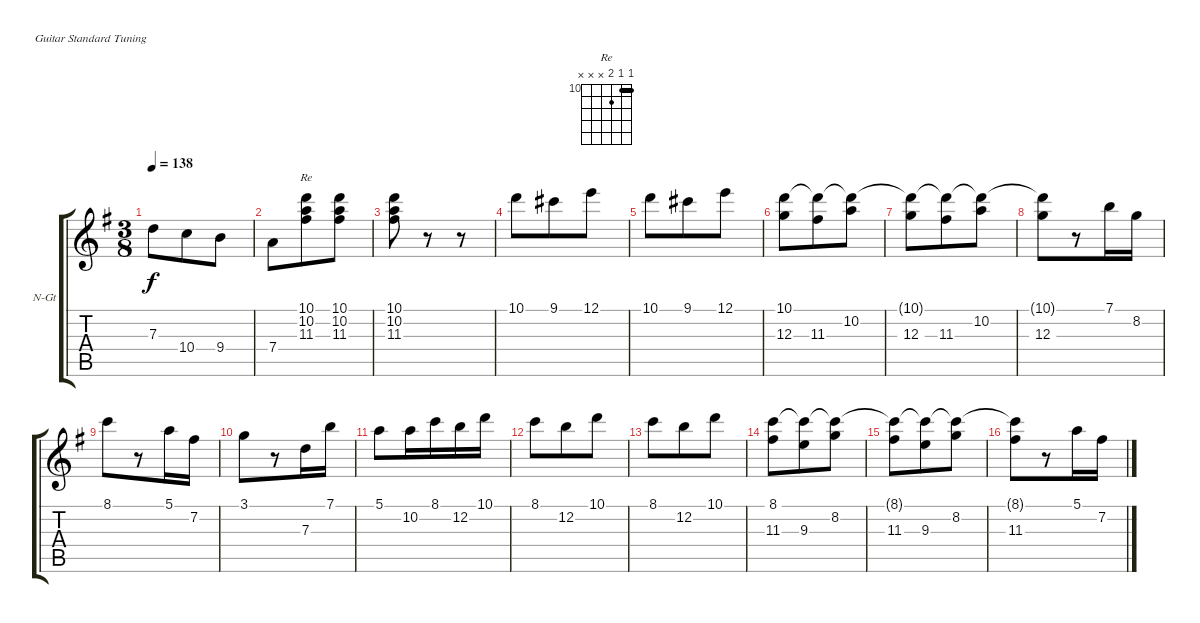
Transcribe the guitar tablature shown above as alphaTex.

\bracketExtendMode groupsimilarinstruments
\firstSystemTrackNameOrientation horizontal
\otherSystemsTrackNameOrientation horizontal
\track ("Acoustic guitar 1" "N-Gt") {instrument acousticguitarnylon}
\staff {score tabs}
\tuning (E4 B3 G3 D3 A2 E2)
\chord ("Re" 10 10 11 x x x) {firstfret 10 showfingering false barre 10}
\ts (3 8)
\tempo 138
\clef g2
\ks g
7.3.8{dy f} 10.4.8 9.4.8 |
7.4.8 (10.1 10.2 11.3).8{ch "Re"} (10.1 10.2 11.3).8 |
(10.1 10.2 11.3).8 r.8 r.8 |
10.1.8 9.1.8 12.1.8 |
10.1.8 9.1.8 12.1.8 |
(10.1 12.3).8 (11.3 10.1{t}).8 (10.2 10.1{t}).8 |
(10.1{t} 12.3).8 (11.3 10.1{t}).8 (10.2 10.1{t}).8 |
(10.1{t} 12.3).8 r.8 7.1.16 8.2.16 |
8.1.8 r.8 5.1.16 7.2.16 |
3.1.8 r.8 7.3.16 7.1.16 |
5.1.8 10.2.16 8.1.16 12.2.16 10.1.16 |
8.1.8 12.2.8 10.1.8 |
8.1.8 12.2.8 10.1.8 |
(8.1 11.3).8 (9.3 8.1{t}).8 (8.2 8.1{t}).8 |
(8.1{t} 11.3).8 (9.3 8.1{t}).8 (8.2 8.1{t}).8 |
(8.1{t} 11.3).8 r.8 5.1.16 7.2.16
